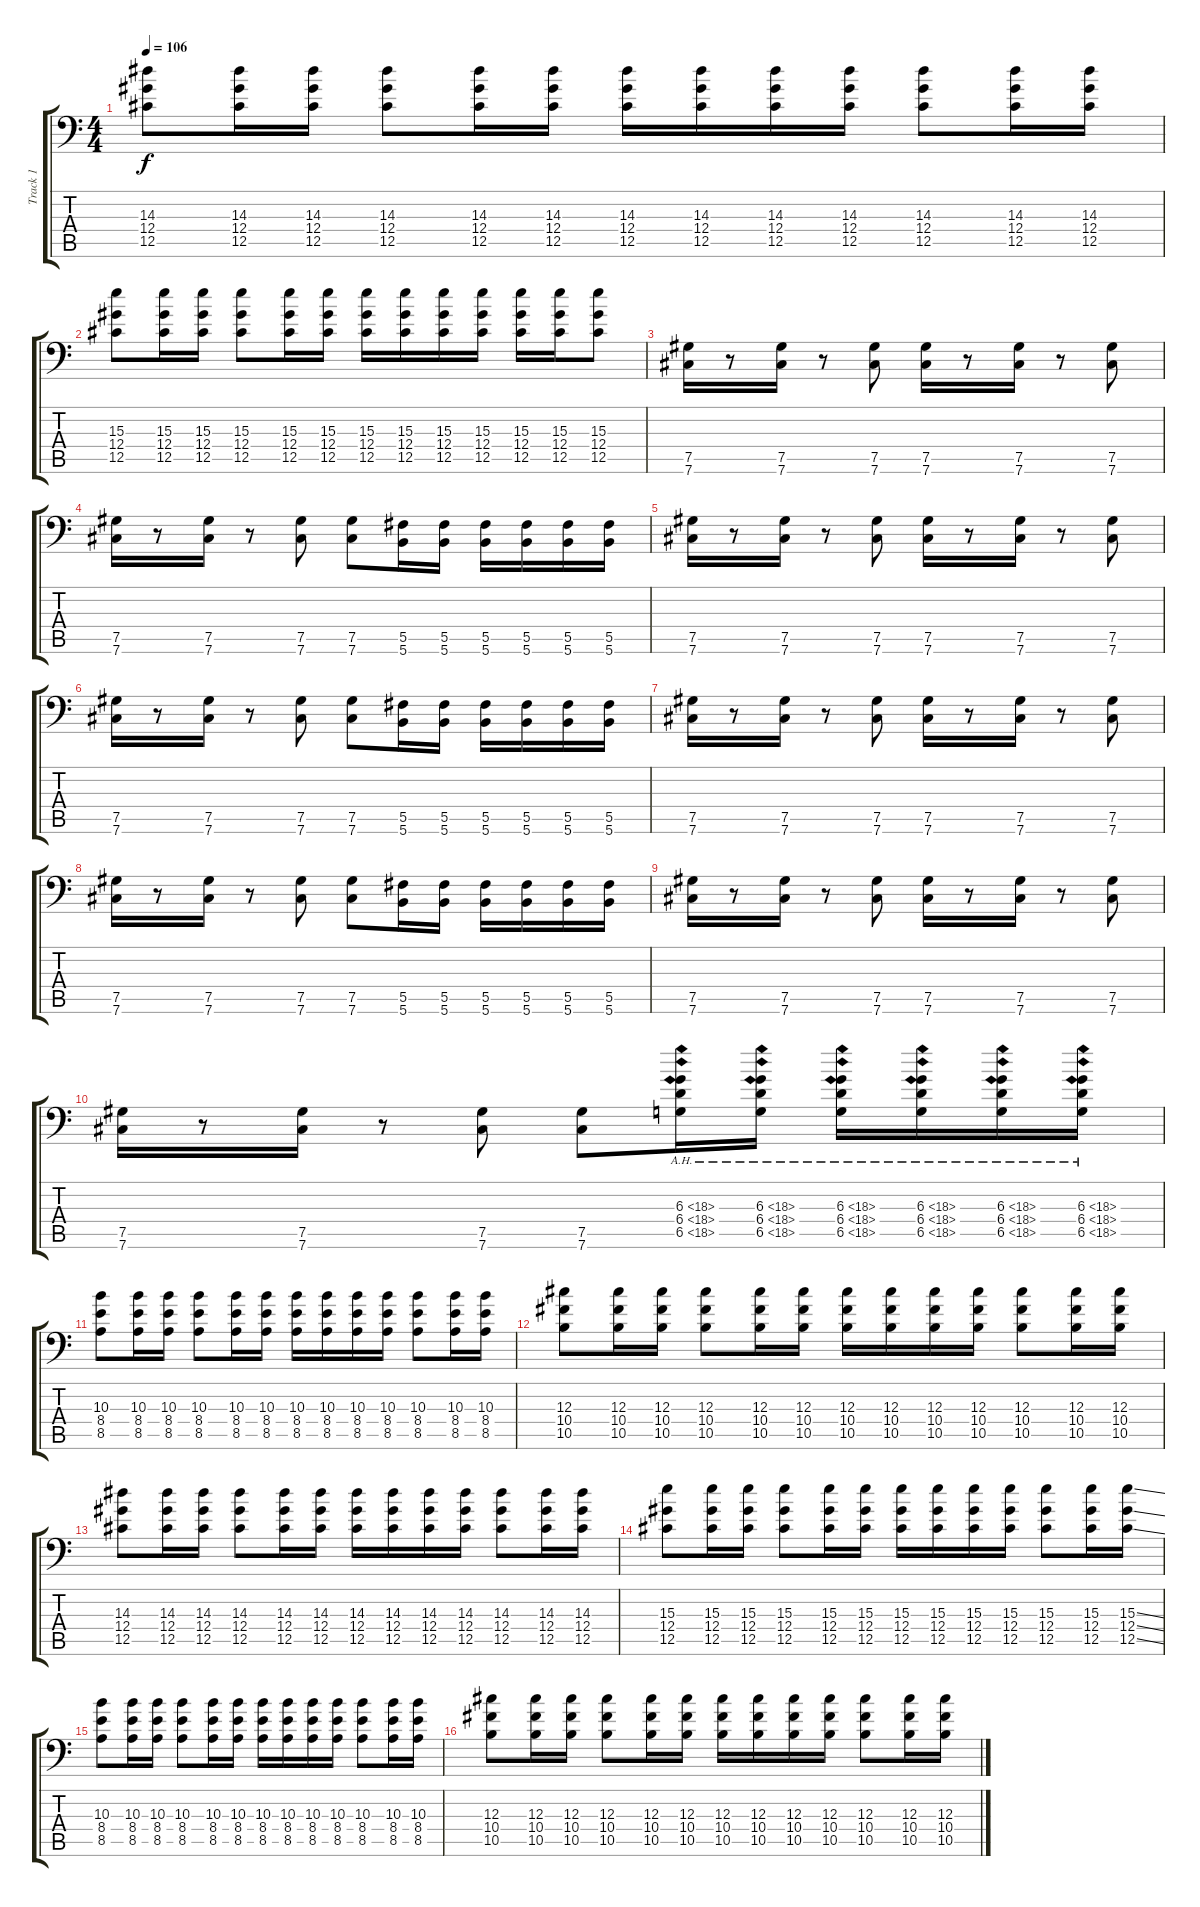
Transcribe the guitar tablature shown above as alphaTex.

\track ("Track 1" "Track 1") {instrument distortionguitar}
\staff {score tabs}
\tuning (Bb3 Gb3 Db3 Ab2 Db2 Gb1) {hide}
\ts (4 4)
\tempo 106
\clef f4
\ks c
(14.3 12.4 12.5).8{dy f} (14.3 12.4 12.5).16 (14.3 12.4 12.5).16 (14.3 12.4 12.5).8 (14.3 12.4 12.5).16 (14.3 12.4 12.5).16 (14.3 12.4 12.5).16 (14.3 12.4 12.5).16 (14.3 12.4 12.5).16 (14.3 12.4 12.5).16 (14.3 12.4 12.5).8 (14.3 12.4 12.5).16 (14.3 12.4 12.5).16 |
(15.3 12.4 12.5).8 (15.3 12.4 12.5).16 (15.3 12.4 12.5).16 (15.3 12.4 12.5).8 (15.3 12.4 12.5).16 (15.3 12.4 12.5).16 (15.3 12.4 12.5).16 (15.3 12.4 12.5).16 (15.3 12.4 12.5).16 (15.3 12.4 12.5).16 (15.3 12.4 12.5).16 (15.3 12.4 12.5).16 (15.3 12.4 12.5).8 |
(7.5 7.6).16 r.8 (7.5 7.6).16 r.8 (7.5 7.6).8 (7.5 7.6).16 r.8 (7.5 7.6).16 r.8 (7.5 7.6).8 |
(7.5 7.6).16 r.8 (7.5 7.6).16 r.8 (7.5 7.6).8 (7.5 7.6).8 (5.5 5.6).16 (5.5 5.6).16 (5.5 5.6).16 (5.5 5.6).16 (5.5 5.6).16 (5.5 5.6).16 |
(7.5 7.6).16 r.8 (7.5 7.6).16 r.8 (7.5 7.6).8 (7.5 7.6).16 r.8 (7.5 7.6).16 r.8 (7.5 7.6).8 |
(7.5 7.6).16 r.8 (7.5 7.6).16 r.8 (7.5 7.6).8 (7.5 7.6).8 (5.5 5.6).16 (5.5 5.6).16 (5.5 5.6).16 (5.5 5.6).16 (5.5 5.6).16 (5.5 5.6).16 |
(7.5 7.6).16 r.8 (7.5 7.6).16 r.8 (7.5 7.6).8 (7.5 7.6).16 r.8 (7.5 7.6).16 r.8 (7.5 7.6).8 |
(7.5 7.6).16 r.8 (7.5 7.6).16 r.8 (7.5 7.6).8 (7.5 7.6).8 (5.5 5.6).16 (5.5 5.6).16 (5.5 5.6).16 (5.5 5.6).16 (5.5 5.6).16 (5.5 5.6).16 |
(7.5 7.6).16 r.8 (7.5 7.6).16 r.8 (7.5 7.6).8 (7.5 7.6).16 r.8 (7.5 7.6).16 r.8 (7.5 7.6).8 |
(7.5 7.6).16 r.8 (7.5 7.6).16 r.8 (7.5 7.6).8 (7.5 7.6).8 (6.3{ah 12} 6.4{ah 12} 6.5{ah 12}).16 (6.3{ah 12} 6.4{ah 12} 6.5{ah 12}).16 (6.3{ah 12} 6.4{ah 12} 6.5{ah 12}).16 (6.3{ah 12} 6.4{ah 12} 6.5{ah 12}).16 (6.3{ah 12} 6.4{ah 12} 6.5{ah 12}).16 (6.3{ah 12} 6.4{ah 12} 6.5{ah 12}).16 |
(10.3 8.4 8.5).8 (10.3 8.4 8.5).16 (10.3 8.4 8.5).16 (10.3 8.4 8.5).8 (10.3 8.4 8.5).16 (10.3 8.4 8.5).16 (10.3 8.4 8.5).16 (10.3 8.4 8.5).16 (10.3 8.4 8.5).16 (10.3 8.4 8.5).16 (10.3 8.4 8.5).8 (10.3 8.4 8.5).16 (10.3 8.4 8.5).16 |
(12.3 10.4 10.5).8 (12.3 10.4 10.5).16 (12.3 10.4 10.5).16 (12.3 10.4 10.5).8 (12.3 10.4 10.5).16 (12.3 10.4 10.5).16 (12.3 10.4 10.5).16 (12.3 10.4 10.5).16 (12.3 10.4 10.5).16 (12.3 10.4 10.5).16 (12.3 10.4 10.5).8 (12.3 10.4 10.5).16 (12.3 10.4 10.5).16 |
(14.3 12.4 12.5).8 (14.3 12.4 12.5).16 (14.3 12.4 12.5).16 (14.3 12.4 12.5).8 (14.3 12.4 12.5).16 (14.3 12.4 12.5).16 (14.3 12.4 12.5).16 (14.3 12.4 12.5).16 (14.3 12.4 12.5).16 (14.3 12.4 12.5).16 (14.3 12.4 12.5).8 (14.3 12.4 12.5).16 (14.3 12.4 12.5).16 |
(15.3 12.4 12.5).8 (15.3 12.4 12.5).16 (15.3 12.4 12.5).16 (15.3 12.4 12.5).8 (15.3 12.4 12.5).16 (15.3 12.4 12.5).16 (15.3 12.4 12.5).16 (15.3 12.4 12.5).16 (15.3 12.4 12.5).16 (15.3 12.4 12.5).16 (15.3 12.4 12.5).8 (15.3 12.4 12.5).16 (15.3{ss} 12.4{ss} 12.5{ss}).16 |
(10.3 8.4 8.5).8 (10.3 8.4 8.5).16 (10.3 8.4 8.5).16 (10.3 8.4 8.5).8 (10.3 8.4 8.5).16 (10.3 8.4 8.5).16 (10.3 8.4 8.5).16 (10.3 8.4 8.5).16 (10.3 8.4 8.5).16 (10.3 8.4 8.5).16 (10.3 8.4 8.5).8 (10.3 8.4 8.5).16 (10.3 8.4 8.5).16 |
(12.3 10.4 10.5).8 (12.3 10.4 10.5).16 (12.3 10.4 10.5).16 (12.3 10.4 10.5).8 (12.3 10.4 10.5).16 (12.3 10.4 10.5).16 (12.3 10.4 10.5).16 (12.3 10.4 10.5).16 (12.3 10.4 10.5).16 (12.3 10.4 10.5).16 (12.3 10.4 10.5).8 (12.3 10.4 10.5).16 (12.3 10.4 10.5).16
